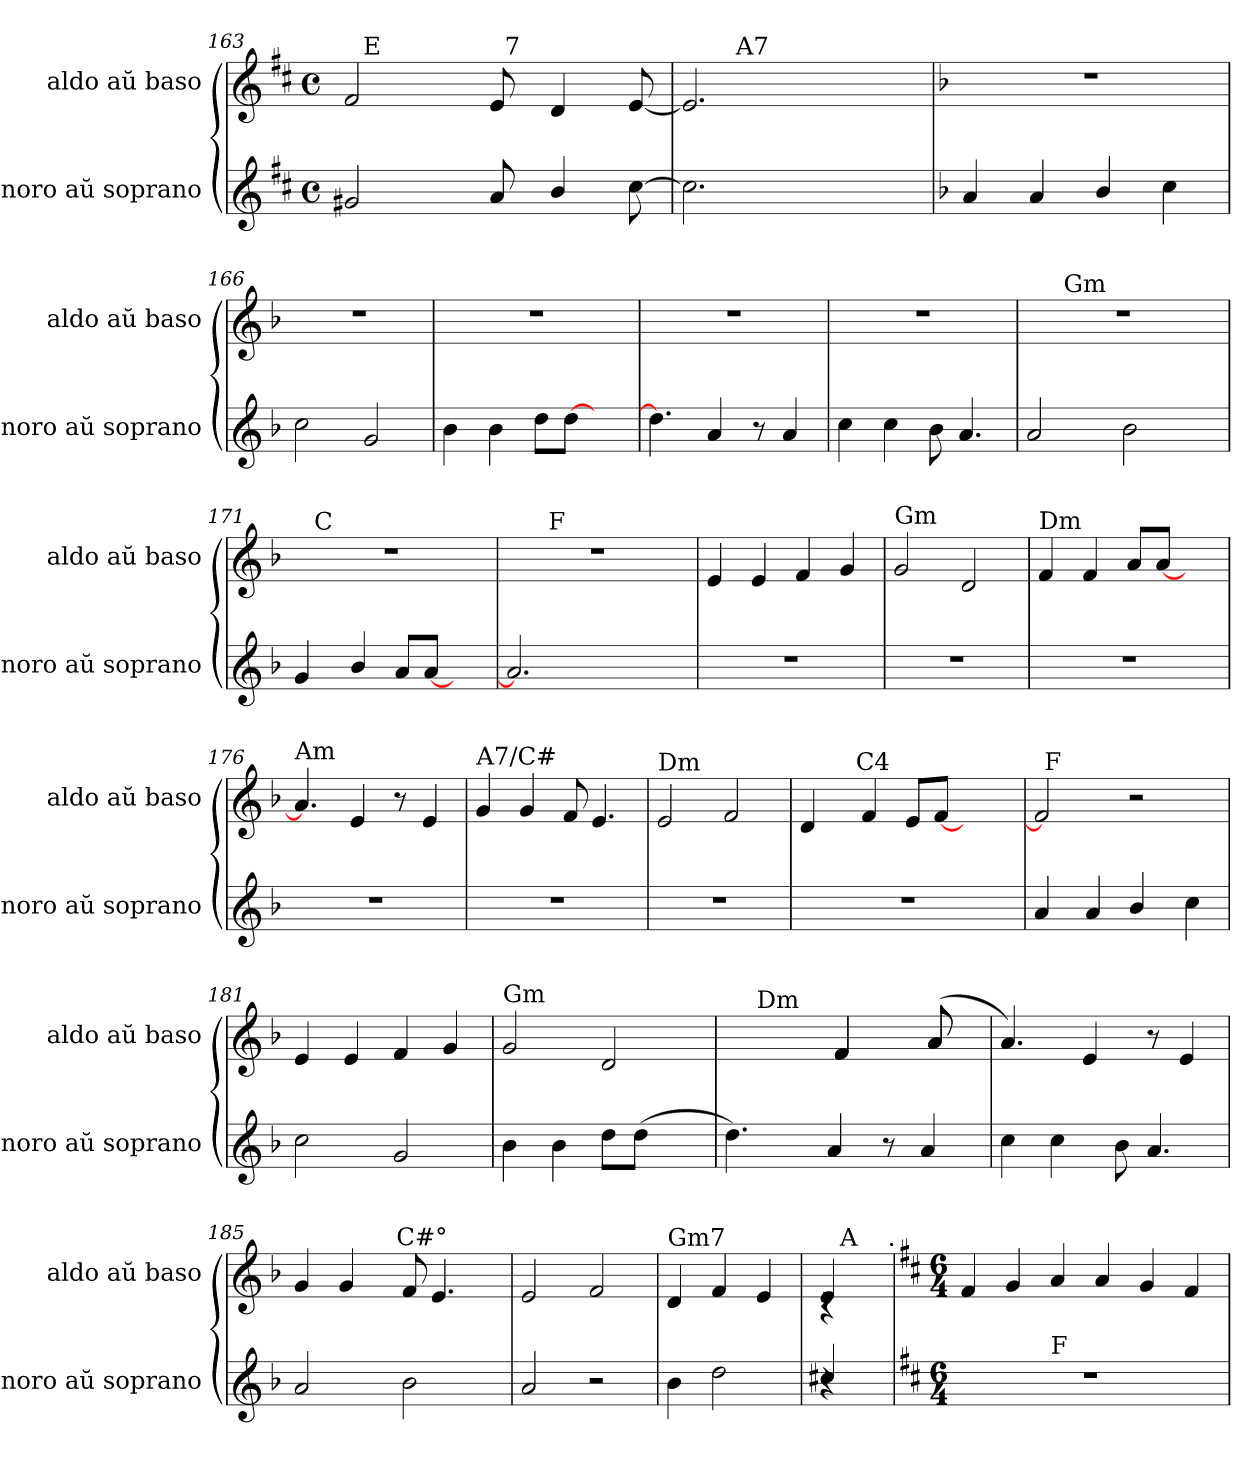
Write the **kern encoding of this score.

**kern	**kern
*part2	*part1
*staff2	*staff1
*I"tenoro aŭ soprano	*I"aldo aŭ baso
*I'tenoro aŭ soprano	*I'aldo aŭ baso
*clefG2	*clefG2
*k[f#c#]	*k[f#c#]
*D:	*D:
*M4/4	*M4/4
*met(c)	*met(c)
=163	=163
*	*^
*	*	*^
2g#X/	2f#/	32ryy	3ryy
!	!	!LO:TX:a:t=E	!
.	.	2ryy	.
.	.	.	6ryy
8a/	8e/	.	48ryy
!	!	!	!LO:TX:a:t=7
.	.	.	3ryy
.	.	4...ryy	.
4b/	4d/	.	.
.	.	.	12..ryy
[>8cc#\	[<8e/	.	.
*	*	*v	*v
=164	=164	=164
2.cc#\]	2.e/]	12ryy
.	.	48.ryy
!	!	!LO:TX:a:t=A7
.	.	3ryy
.	.	6ryy
.	.	12ryy
.	.	24ryy
.	.	96ryy
*	*v	*v
!!LO:PB:g=z
=165	=165
*k[b-]	*k[b-]
*F:	*F:
4a/	1r
4a/	.
4b->/	.
4cc\	.
=166	=166
2cc\	1r
2g/	.
=167	=167
!	!LO:N:vis=1
4b-\	1r
4b-\	.
8dd\L	.
[>8dd\J	.
4ryy	.
=168	=168
4.dd\]	1r
4a/	.
8r	.
4a/	.
=169	=169
4cc\	1r
4cc\	.
8b-\	.
4.a/	.
!!LO:LB:g=z
=170	=170
*	*^
2a/	1r	12ryy
.	.	48.ryy
!	!	!LO:TX:a:t=Gm
.	.	3%2ryy
2b-\	.	.
.	.	6ryy
.	.	24ryy
.	.	96ryy
=171	=171	=171
!	!LO:N:vis=1	!
4g/	1r	16ryy
!	!	!LO:TX:a:t=C
.	.	2...ryy
4b-/	.	.
8a/L	.	.
[<8a/J	.	.
4ryy	.	.
=172	=172	=172
!	!LO:N:vis=1	!
2.a/]	1r	8ryy
.	.	32ryy
!	!	!LO:TX:a:t=F
.	.	2ryy
.	.	4ryy
4ryy	.	.
.	.	16.ryy
=173	=173	=173
!	!LO:TX:a:t=C	!
*	*v	*v
1r	4e/
.	4e/
.	4f</
.	4g/
=174	=174
!	!LO:TX:a:t=Gm
1r	2g/
.	2d/
=175	=175
!	!LO:TX:a:t=Dm
!LO:N:vis=1	!
1r	4f/
.	4f/
.	8a/L
.	[<8a/J
.	4ryy
=176	=176
!	!LO:TX:a:t=Am
1r	4.a/]
.	4e/
.	8r
.	4e/
!!LO:LB:g=z
=177	=177
!	!LO:TX:a:t=A7/C#
1r	4g/
.	4g/
.	8f/
.	4.e/
=178	=178
!	!LO:TX:a:t=Dm
1r	2e/
.	2f/
=179	=179
!	!LO:TX:a:t=Gm
!LO:N:vis=1	!
*	*^
1r	4d/	6ryy
.	.	24..ryy
!	!	!LO:TX:a:t=C4
.	.	3%2ryy
.	4f/	.
.	8e</L	.
.	[<8f/J	.
.	4ryy	.
.	.	12ryy
.	.	96ryy
=180	=180	=180
4a/	2f/]	48ryy
!	!	!LO:TX:a:t=F
.	.	3%2ryy
4a/	.	.
4b->/	2r	.
.	.	6...ryy
4cc\	.	.
=181	=181	=181
!	!LO:TX:a:t=C	!
*	*v	*v
2cc\	4e/
.	4e/
2g/	4f</
.	4g/
=182	=182
!	!LO:TX:a:t=Gm
4b-\	2g/
4b-\	.
8dd\L	2d/
(>8dd\J	.
4ryy	.
!!LO:LB:g=z
=183	=183
*	*^
*	*	*^
4.dd\)	12ryy	96ryy	96ryy
.	.	4.ryy	2.ryy
!	!LO:TX:a:t=Dm	!	!
.	6ryy	.	.
.	96%13ryy	.	.
4a/	.	.	.
.	4f/	4f/	.
8r	.	.	.
.	96%11ryy	8ryy	.
4a/	4ryy	.	.
.	.	8a/	(<8a/
.	.	96%11ryy	96%11ryy
=184	=184	=184	=184
!	!LO:TX:a:t=Am	!	!
*	*v	*v	*v
4cc\	4.a/)
4cc\	.
.	4e/
8b-\	.
4.a/	8r
.	4e/
=185	=185
!	!LO:TX:a:t=A7
*	*^
2a/	4g/	3ryy
.	4g/	.
.	.	12...ryy
!	!	!LO:TX:a:t=C#°
.	.	3ryy
2b-\	8f/	.
.	4.e/	.
.	.	6ryy
.	.	96ryy
=186	=186	=186
!	!LO:TX:a:t=Dm	!
*	*v	*v
2a/	2e/
2r	2f/
=187	=187
!	!LO:TX:a:t=Gm7
4b-\	4d/
2dd\	4f/
.	4e/
=188	=188
*	*^
!LO:N:head=solid	!	!LO:N:head=solid
*^	*^	*^
4cc#X/	4ra	4rc	4e/	16ryy	6ryy
!	!	!	!	!LO:TX:a:t=A	!
.	.	.	.	8.ryy	.
.	.	.	.	.	24..ryy
!	!	!	!	!	!LO:TX:a:t=.
.	.	.	.	.	96ryy
*	*	*v	*v	*v	*v
!!LO:PB:g=z
=189	=189	=189
*k[f#c#]	*	*k[f#c#]
*D:	*	*D:
*M6/4	*	*M6/4
*	*	*^
*	*	*	*^
*	*	*	*	*^
!LO:N:vis=1	!	!	!	!	!
*	*	*v	*v	*v	*v
1.r	2ryy	4f#/
.	.	4g/
!	!LO:TX:a:t=F	!
.	1ryy	4a/
.	.	4a/
.	.	4g/
.	.	4f#/
*v	*v	*
=	=
*-	*-
